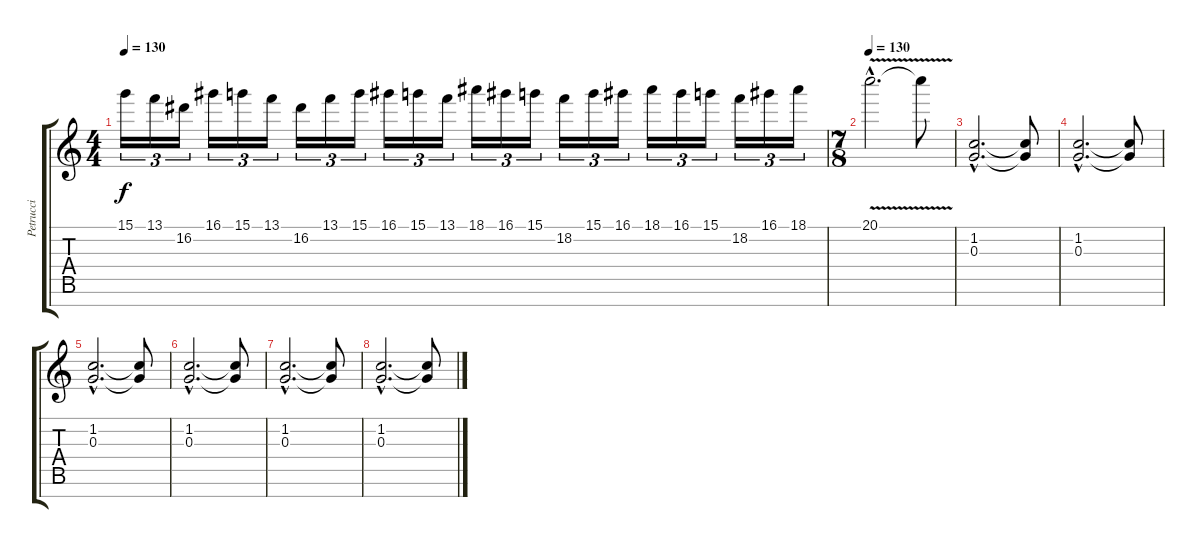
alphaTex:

\track ("Petrucci" "Petrucci") {instrument distortionguitar}
\staff {score tabs}
\tuning (E4 B3 G3 D3 A2 E2 B1) {hide}
\ts (4 4)
\tempo 130
\clef g2
\ks c
15.1.16{tu (3 2) dy f} 13.1.16{tu (3 2)} 16.2.16{tu (3 2)} 16.1.16{tu (3 2)} 15.1.16{tu (3 2)} 13.1.16{tu (3 2)} 16.2.16{tu (3 2)} 13.1.16{tu (3 2)} 15.1.16{tu (3 2)} 16.1.16{tu (3 2)} 15.1.16{tu (3 2)} 13.1.16{tu (3 2)} 18.1.16{tu (3 2)} 16.1.16{tu (3 2)} 15.1.16{tu (3 2)} 18.2.16{tu (3 2)} 15.1.16{tu (3 2)} 16.1.16{tu (3 2)} 18.1.16{tu (3 2)} 16.1.16{tu (3 2)} 15.1.16{tu (3 2)} 18.2.16{tu (3 2)} 16.1.16{tu (3 2)} 18.1.16{tu (3 2)} |
\ts (7 8)
\tempo 130
20.1{v hac}.2{d} 20.1{t}.8 |
(1.2{hac} 0.3{hac}).2{d} (1.2{t} 0.3{t}).8 |
(1.2{hac} 0.3{hac}).2{d} (1.2{t} 0.3{t}).8 |
(1.2{hac} 0.3{hac}).2{d} (1.2{t} 0.3{t}).8 |
(1.2{hac} 0.3{hac}).2{d} (1.2{t} 0.3{t}).8 |
(1.2{hac} 0.3{hac}).2{d} (1.2{t} 0.3{t}).8 |
(1.2{hac} 0.3{hac}).2{d} (1.2{t} 0.3{t}).8
